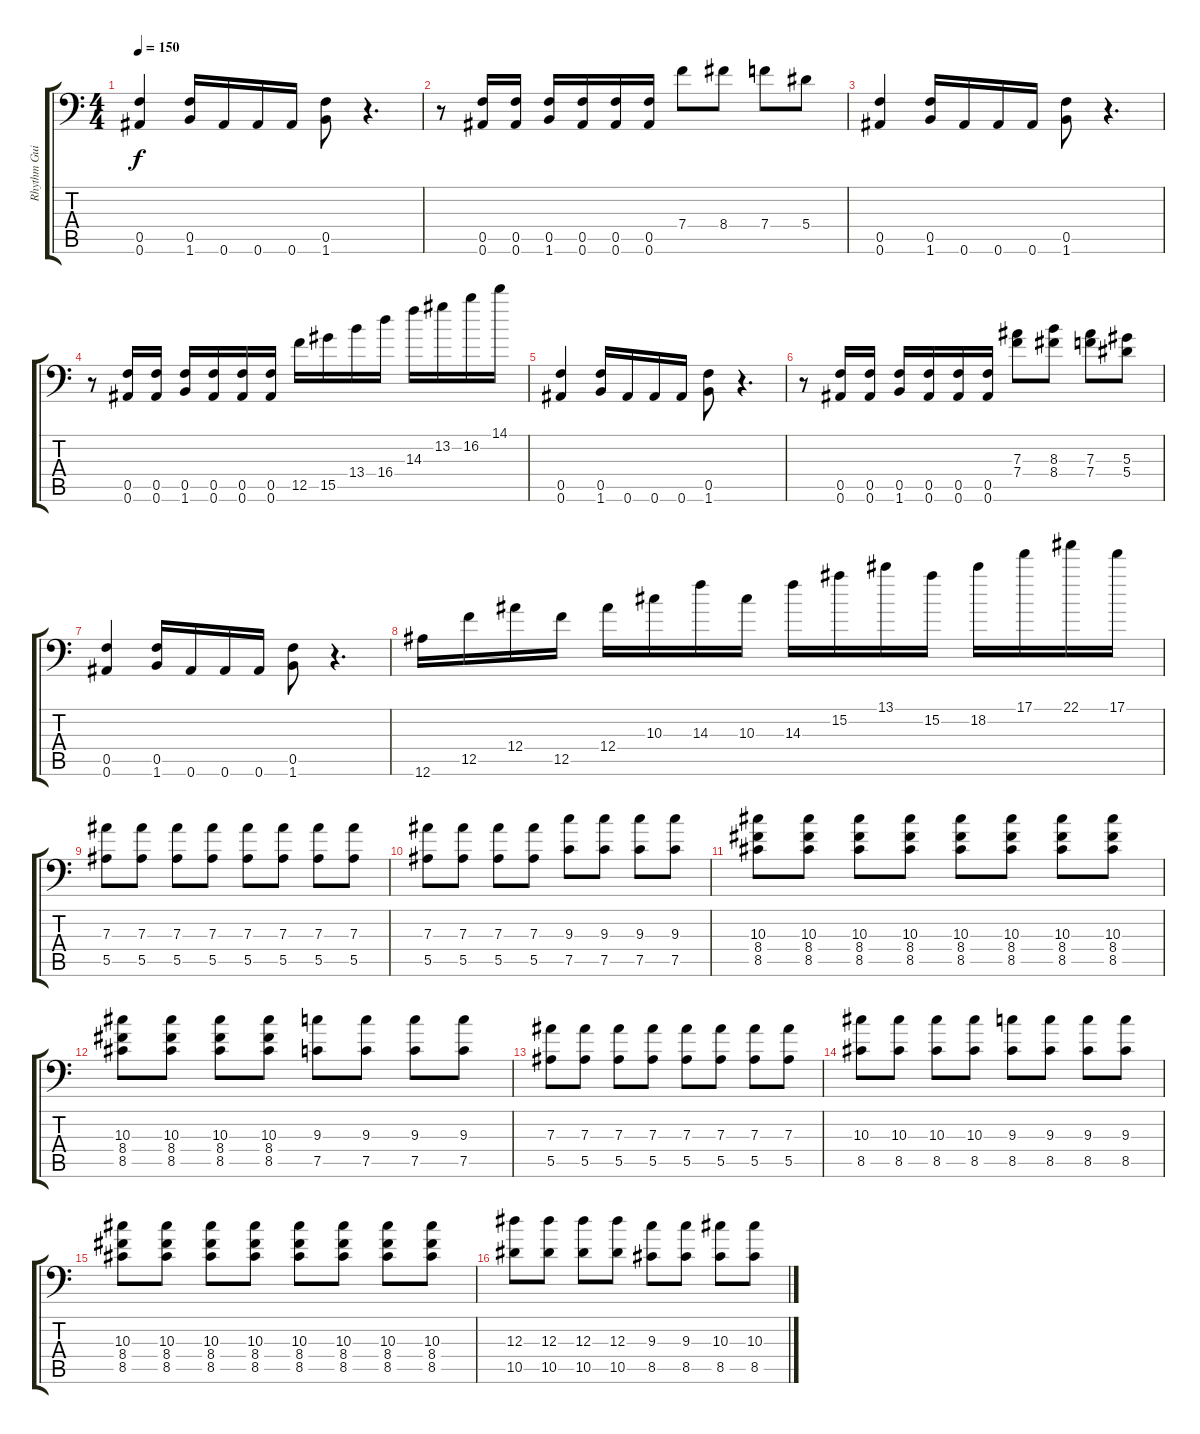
\track ("Rhythm Guitar" "Rhythm Gui") {instrument distortionguitar}
\staff {score tabs}
\tuning (C4 G3 Eb3 Bb2 F2 Bb1) {hide}
\ts (4 4)
\tempo 150
\clef f4
\ks c
(0.5 0.6).4{dy f} (0.5 1.6).16 0.6.16 0.6.16 0.6.16 (0.5 1.6).8 r.4{d} |
r.8 (0.5 0.6).16 (0.5 0.6).16 (0.5 1.6).16 (0.5 0.6).16 (0.5 0.6).16 (0.5 0.6).16 7.4.8 8.4.8 7.4.8 5.4.8 |
(0.5 0.6).4 (0.5 1.6).16 0.6.16 0.6.16 0.6.16 (0.5 1.6).8 r.4{d} |
r.8 (0.5 0.6).16 (0.5 0.6).16 (0.5 1.6).16 (0.5 0.6).16 (0.5 0.6).16 (0.5 0.6).16 12.5.16 15.5.16 13.4.16 16.4.16 14.3.16 13.2.16 16.2.16 14.1.16 |
(0.5 0.6).4 (0.5 1.6).16 0.6.16 0.6.16 0.6.16 (0.5 1.6).8 r.4{d} |
r.8 (0.5 0.6).16 (0.5 0.6).16 (0.5 1.6).16 (0.5 0.6).16 (0.5 0.6).16 (0.5 0.6).16 (7.3 7.4).8 (8.3 8.4).8 (7.3 7.4).8 (5.3 5.4).8 |
(0.5 0.6).4 (0.5 1.6).16 0.6.16 0.6.16 0.6.16 (0.5 1.6).8 r.4{d} |
12.6.16 12.5.16 12.4.16 12.5.16 12.4.16 10.3.16 14.3.16 10.3.16 14.3.16 15.2.16 13.1.16 15.2.16 18.2.16 17.1.16 22.1.16 17.1.16 |
(7.3 5.5).8 (7.3 5.5).8 (7.3 5.5).8 (7.3 5.5).8 (7.3 5.5).8 (7.3 5.5).8 (7.3 5.5).8 (7.3 5.5).8 |
(7.3 5.5).8 (7.3 5.5).8 (7.3 5.5).8 (7.3 5.5).8 (9.3 7.5).8 (9.3 7.5).8 (9.3 7.5).8 (9.3 7.5).8 |
(10.3 8.4 8.5).8 (10.3 8.4 8.5).8 (10.3 8.4 8.5).8 (10.3 8.4 8.5).8 (10.3 8.4 8.5).8 (10.3 8.4 8.5).8 (10.3 8.4 8.5).8 (10.3 8.4 8.5).8 |
(10.3 8.4 8.5).8 (10.3 8.4 8.5).8 (10.3 8.4 8.5).8 (10.3 8.4 8.5).8 (9.3 7.5).8 (9.3 7.5).8 (9.3 7.5).8 (9.3 7.5).8 |
(7.3 5.5).8 (7.3 5.5).8 (7.3 5.5).8 (7.3 5.5).8 (7.3 5.5).8 (7.3 5.5).8 (7.3 5.5).8 (7.3 5.5).8 |
(10.3 8.5).8 (10.3 8.5).8 (10.3 8.5).8 (10.3 8.5).8 (9.3 8.5).8 (9.3 8.5).8 (9.3 8.5).8 (9.3 8.5).8 |
(10.3 8.4 8.5).8 (10.3 8.4 8.5).8 (10.3 8.4 8.5).8 (10.3 8.4 8.5).8 (10.3 8.4 8.5).8 (10.3 8.4 8.5).8 (10.3 8.4 8.5).8 (10.3 8.4 8.5).8 |
(12.3 10.5).8 (12.3 10.5).8 (12.3 10.5).8 (12.3 10.5).8 (9.3 8.5).8 (9.3 8.5).8 (10.3 8.5).8 (10.3 8.5).8
